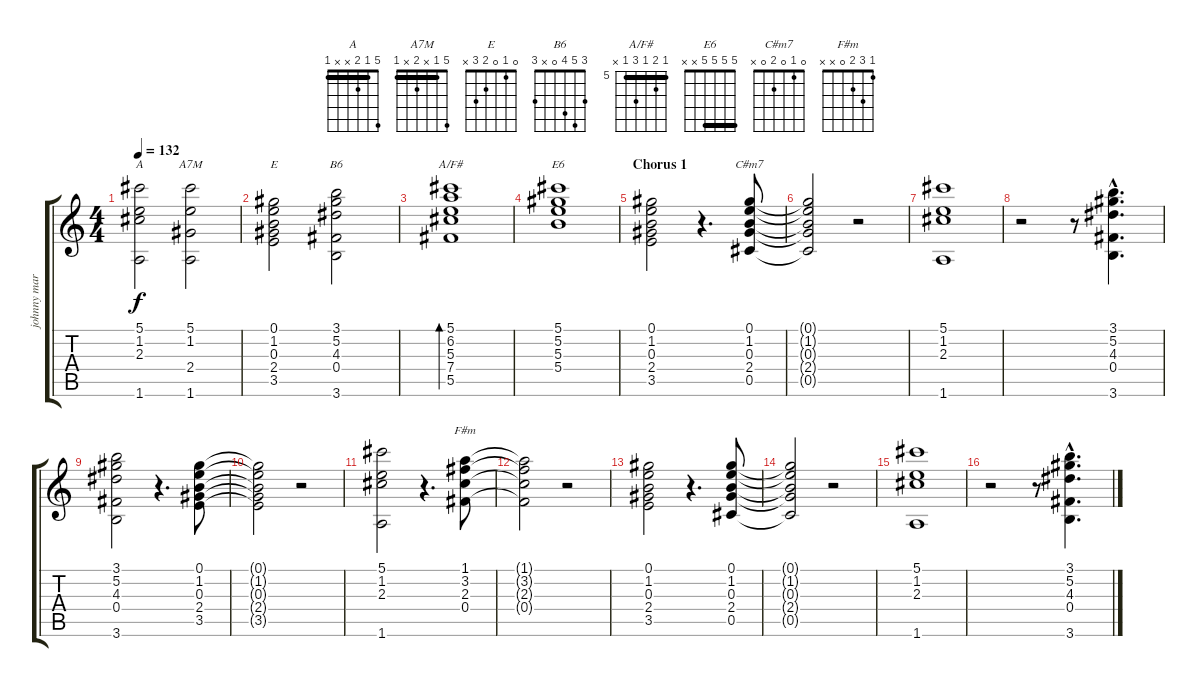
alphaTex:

\track ("johnny marr 2" "johnny mar") {instrument acousticguitarsteel}
\staff {score tabs}
\tuning (Ab4 Eb4 B3 Gb3 Db3 Ab2) {hide}
\chord ("A" 5 1 2 x x 1) {barre 1}
\chord ("A7M" 5 1 x 2 x 1) {barre 1}
\chord ("E" 0 1 0 2 3 x)
\chord ("B6" 3 5 4 0 x 3)
\chord ("A/F#" 5 6 5 7 5 x) {firstfret 5 barre 5}
\chord ("E6" 5 5 5 5 x x) {barre 5}
\chord ("C#m7" 0 1 0 2 0 x)
\chord ("F#m" 1 3 2 0 x x)
\ts (4 4)
\tempo 132
\clef g2
\ks c
(5.1 1.2 2.3 1.6).2{ch "A" dy f} (5.1 1.2 2.4 1.6).2{ch "A7M"} |
(0.1 1.2 0.3 2.4 3.5).2{ch "E"} (3.1 5.2 4.3 0.4 3.6).2{ch "B6"} |
(5.1 6.2 5.3 7.4 5.5).1{bd 480 ch "A/F#"} |
(5.1 5.2 5.3 5.4).1{ch "E6"} |
\section ("" "Chorus 1")
(0.1 1.2 0.3 2.4 3.5).2 r.4{d} (0.1 1.2 0.3 2.4 0.5).8{ch "C#m7"} |
(0.1{t} 1.2{t} 0.3{t} 2.4{t} 0.5{t}).2 r.2 |
(5.1 1.2 2.3 1.6).1 |
r.2 r.8 (3.1{hac} 5.2{hac} 4.3{hac} 0.4{hac} 3.6{hac}).4{d} |
(3.1 5.2 4.3 0.4 3.6).2 r.4{d} (0.1 1.2 0.3 2.4 3.5).8 |
(0.1{t} 1.2{t} 0.3{t} 2.4{t} 3.5{t}).2 r.2 |
(5.1 1.2 2.3 1.6).2 r.4{d} (1.1 3.2 2.3 0.4).8{ch "F#m"} |
(1.1{t} 3.2{t} 2.3{t} 0.4{t}).2 r.2 |
(0.1 1.2 0.3 2.4 3.5).2 r.4{d} (0.1 1.2 0.3 2.4 0.5).8 |
(0.1{t} 1.2{t} 0.3{t} 2.4{t} 0.5{t}).2 r.2 |
(5.1 1.2 2.3 1.6).1 |
r.2 r.8 (3.1{hac} 5.2{hac} 4.3{hac} 0.4{hac} 3.6{hac}).4{d}
